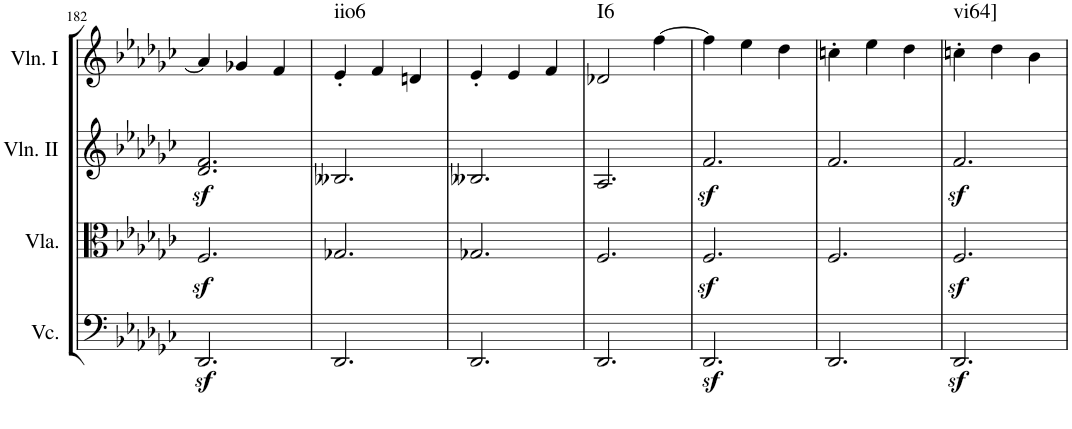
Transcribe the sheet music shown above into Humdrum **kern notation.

**kern	**kern	**kern	**kern	**harte
*part4	*part3	*part2	*part1	*part1
*staff4	*staff3	*staff2	*staff1	*
*I"Violoncello	*I"Viola	*I"Violin II	*I"Violin I	*
*I'Vc.	*I'Vla.	*I'Vln. II	*I'Vln. I	*
!!LO:PB:g=z
*clefF4	*clefC3	*clefG2	*clefG2	*
*k[b-e-a-d-g-c-]	*k[b-e-a-d-g-c-]	*k[b-e-a-d-g-c-]	*k[b-e-a-d-g-c-]	*
*e-:	*e-:	*e-:	*e-:	*
*M3/4	*M3/4	*M3/4	*M3/4	*
=182	=182	=182	=182	=182
2.DD-z</	2.Fz</	2.d-/z< 2.f/z<	4a-/]	.
.	.	.	4g-X/	.
.	.	.	4f/	.
=183	=183	=183	=183	=183
!	!	!	!	!LO:H:kt=iio6
2.DD-/	2.G-X/	2.B--X/	4e-'/	N
.	.	.	4f/	.
.	.	.	4dn/	.
=184	=184	=184	=184	=184
2.DD-/	2.G-X/	2.B--X/	4e-'/	.
.	.	.	4e-/	.
.	.	.	4f/	.
=185	=185	=185	=185	=185
!	!	!	!	!LO:H:kt=I6
2.DD-/	2.F/	2.A-/	2d-X/	N
.	.	.	[4ff\	.
=186	=186	=186	=186	=186
2.DD-z</	2.Fz</	2.fz</	4ff\]	.
.	.	.	4ee-\	.
.	.	.	4dd-\	.
=187	=187	=187	=187	=187
2.DD-/	2.F/	2.f/	4ccn'\	.
.	.	.	4ee-\	.
.	.	.	4dd-\	.
=188	=188	=188	=188	=188
!	!	!	!	!LO:H:kt=vi64]
2.DD-z</	2.Fz</	2.fz</	4ccn'\	N
.	.	.	4dd-\	.
.	.	.	4b-\	.
=	=	=	=	=
*-	*-	*-	*-	*-
